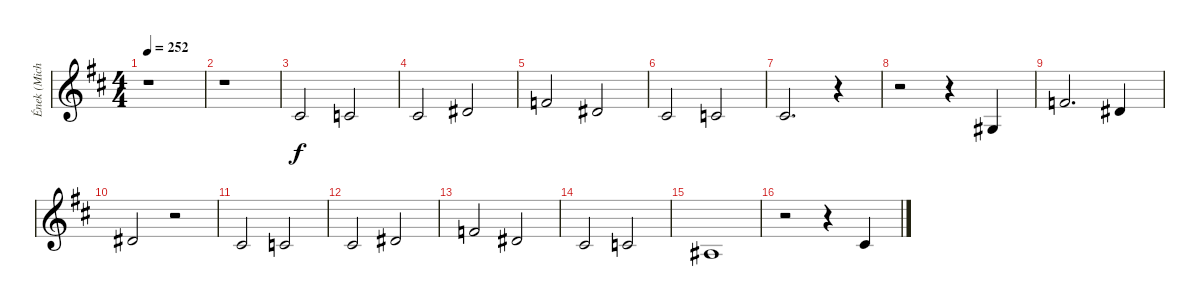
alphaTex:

\track ("Ének (Michael Vescera)" "Ének (Mich") {instrument tenorsax}
\staff {score}
\tuning (E4 B3 G3 D3 A2 E2) {hide}
\ts (4 4)
\tempo 252
\clef g2
\ks d
r.1{dy f} |
r.1 |
2.2.2 1.2.2 |
2.2.2 4.2.2 |
1.1.2 4.2.2 |
2.2.2 1.2.2 |
2.2.2{d} r.4 |
r.2 r.4 1.3.4 |
1.1.2{d} 4.2.4 |
4.2.2 r.2 |
2.2.2 1.2.2 |
2.2.2 4.2.2 |
1.1.2 4.2.2 |
2.2.2 1.2.2 |
3.3.1 |
r.2 r.4 2.2.4
